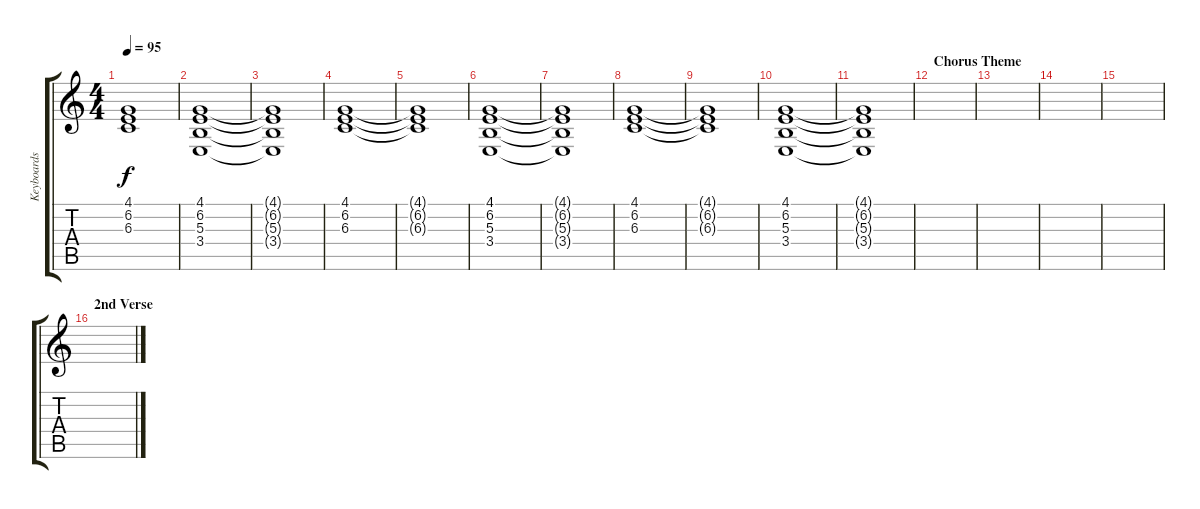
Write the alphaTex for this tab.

\track ("Keyboards" "Keyboards") {instrument synthstrings1}
\staff {score tabs}
\tuning (Eb4 Bb3 Gb3 Db3 Ab2 Eb2) {hide}
\ts (4 4)
\tempo 95
\clef g2
\ks c
(4.1{t} 6.2{t} 6.3{t}).1{dy f} |
(4.1 6.2 5.3 3.4).1 |
(4.1{t} 6.2{t} 5.3{t} 3.4{t}).1 |
(4.1 6.2 6.3).1 |
(4.1{t} 6.2{t} 6.3{t}).1 |
(4.1 6.2 5.3 3.4).1 |
(4.1{t} 6.2{t} 5.3{t} 3.4{t}).1 |
(4.1 6.2 6.3).1 |
(4.1{t} 6.2{t} 6.3{t}).1 |
(4.1 6.2 5.3 3.4).1 |
(4.1{t} 6.2{t} 5.3{t} 3.4{t}).1 |
\section ("" "Chorus Theme")
|
|
|
|
\section ("" "2nd Verse")
